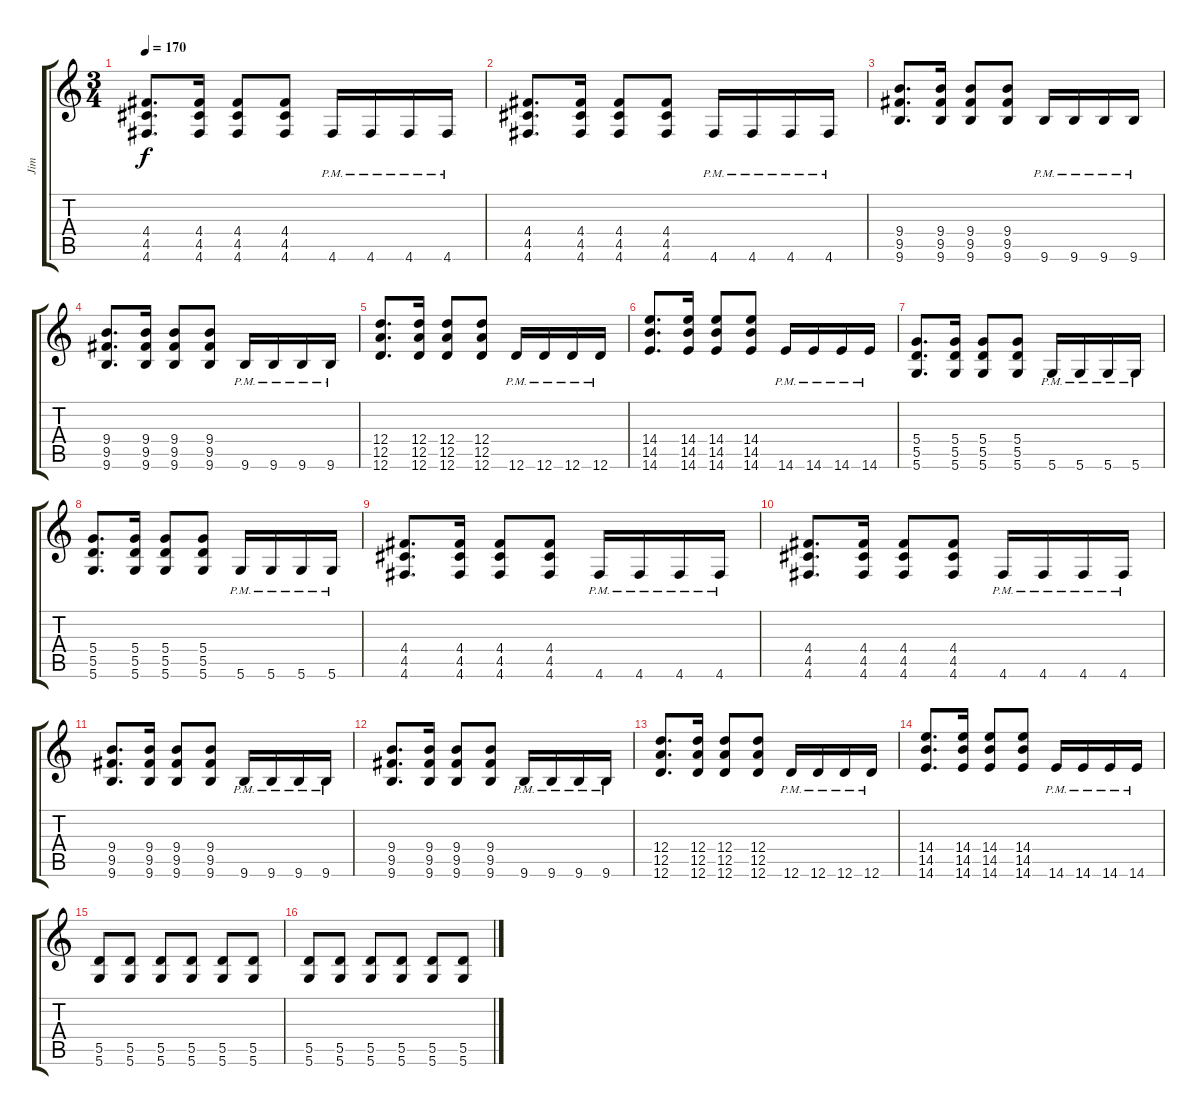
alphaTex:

\track ("Jim" "Jim") {instrument electricguitarjazz}
\staff {score tabs}
\tuning (E4 B3 G3 D3 A2 D2) {hide}
\ts (3 4)
\tempo 170
\clef g2
\ks c
(4.4 4.5 4.6).8{d dy f} (4.4 4.5 4.6).16 (4.4 4.5 4.6).8 (4.4 4.5 4.6).8 4.6{pm}.16 4.6{pm}.16 4.6{pm}.16 4.6{pm}.16 |
(4.4 4.5 4.6).8{d} (4.4 4.5 4.6).16 (4.4 4.5 4.6).8 (4.4 4.5 4.6).8 4.6{pm}.16 4.6{pm}.16 4.6{pm}.16 4.6{pm}.16 |
(9.4 9.5 9.6).8{d} (9.4 9.5 9.6).16 (9.4 9.5 9.6).8 (9.4 9.5 9.6).8 9.6{pm}.16 9.6{pm}.16 9.6{pm}.16 9.6{pm}.16 |
(9.4 9.5 9.6).8{d} (9.4 9.5 9.6).16 (9.4 9.5 9.6).8 (9.4 9.5 9.6).8 9.6{pm}.16 9.6{pm}.16 9.6{pm}.16 9.6{pm}.16 |
(12.4 12.5 12.6).8{d} (12.4 12.5 12.6).16 (12.4 12.5 12.6).8 (12.4 12.5 12.6).8 12.6{pm}.16 12.6{pm}.16 12.6{pm}.16 12.6{pm}.16 |
(14.4 14.5 14.6).8{d} (14.4 14.5 14.6).16 (14.4 14.5 14.6).8 (14.4 14.5 14.6).8 14.6{pm}.16 14.6{pm}.16 14.6{pm}.16 14.6{pm}.16 |
(5.4 5.5 5.6).8{d} (5.4 5.5 5.6).16 (5.4 5.5 5.6).8 (5.4 5.5 5.6).8 5.6{pm}.16 5.6{pm}.16 5.6{pm}.16 5.6{pm}.16 |
(5.4 5.5 5.6).8{d} (5.4 5.5 5.6).16 (5.4 5.5 5.6).8 (5.4 5.5 5.6).8 5.6{pm}.16 5.6{pm}.16 5.6{pm}.16 5.6{pm}.16 |
(4.4 4.5 4.6).8{d} (4.4 4.5 4.6).16 (4.4 4.5 4.6).8 (4.4 4.5 4.6).8 4.6{pm}.16 4.6{pm}.16 4.6{pm}.16 4.6{pm}.16 |
(4.4 4.5 4.6).8{d} (4.4 4.5 4.6).16 (4.4 4.5 4.6).8 (4.4 4.5 4.6).8 4.6{pm}.16 4.6{pm}.16 4.6{pm}.16 4.6{pm}.16 |
(9.4 9.5 9.6).8{d} (9.4 9.5 9.6).16 (9.4 9.5 9.6).8 (9.4 9.5 9.6).8 9.6{pm}.16 9.6{pm}.16 9.6{pm}.16 9.6{pm}.16 |
(9.4 9.5 9.6).8{d} (9.4 9.5 9.6).16 (9.4 9.5 9.6).8 (9.4 9.5 9.6).8 9.6{pm}.16 9.6{pm}.16 9.6{pm}.16 9.6{pm}.16 |
(12.4 12.5 12.6).8{d} (12.4 12.5 12.6).16 (12.4 12.5 12.6).8 (12.4 12.5 12.6).8 12.6{pm}.16 12.6{pm}.16 12.6{pm}.16 12.6{pm}.16 |
(14.4 14.5 14.6).8{d} (14.4 14.5 14.6).16 (14.4 14.5 14.6).8 (14.4 14.5 14.6).8 14.6{pm}.16 14.6{pm}.16 14.6{pm}.16 14.6{pm}.16 |
(5.5 5.6).8 (5.5 5.6).8 (5.5 5.6).8 (5.5 5.6).8 (5.5 5.6).8 (5.5 5.6).8 |
(5.5 5.6).8 (5.5 5.6).8 (5.5 5.6).8 (5.5 5.6).8 (5.5 5.6).8 (5.5 5.6).8
